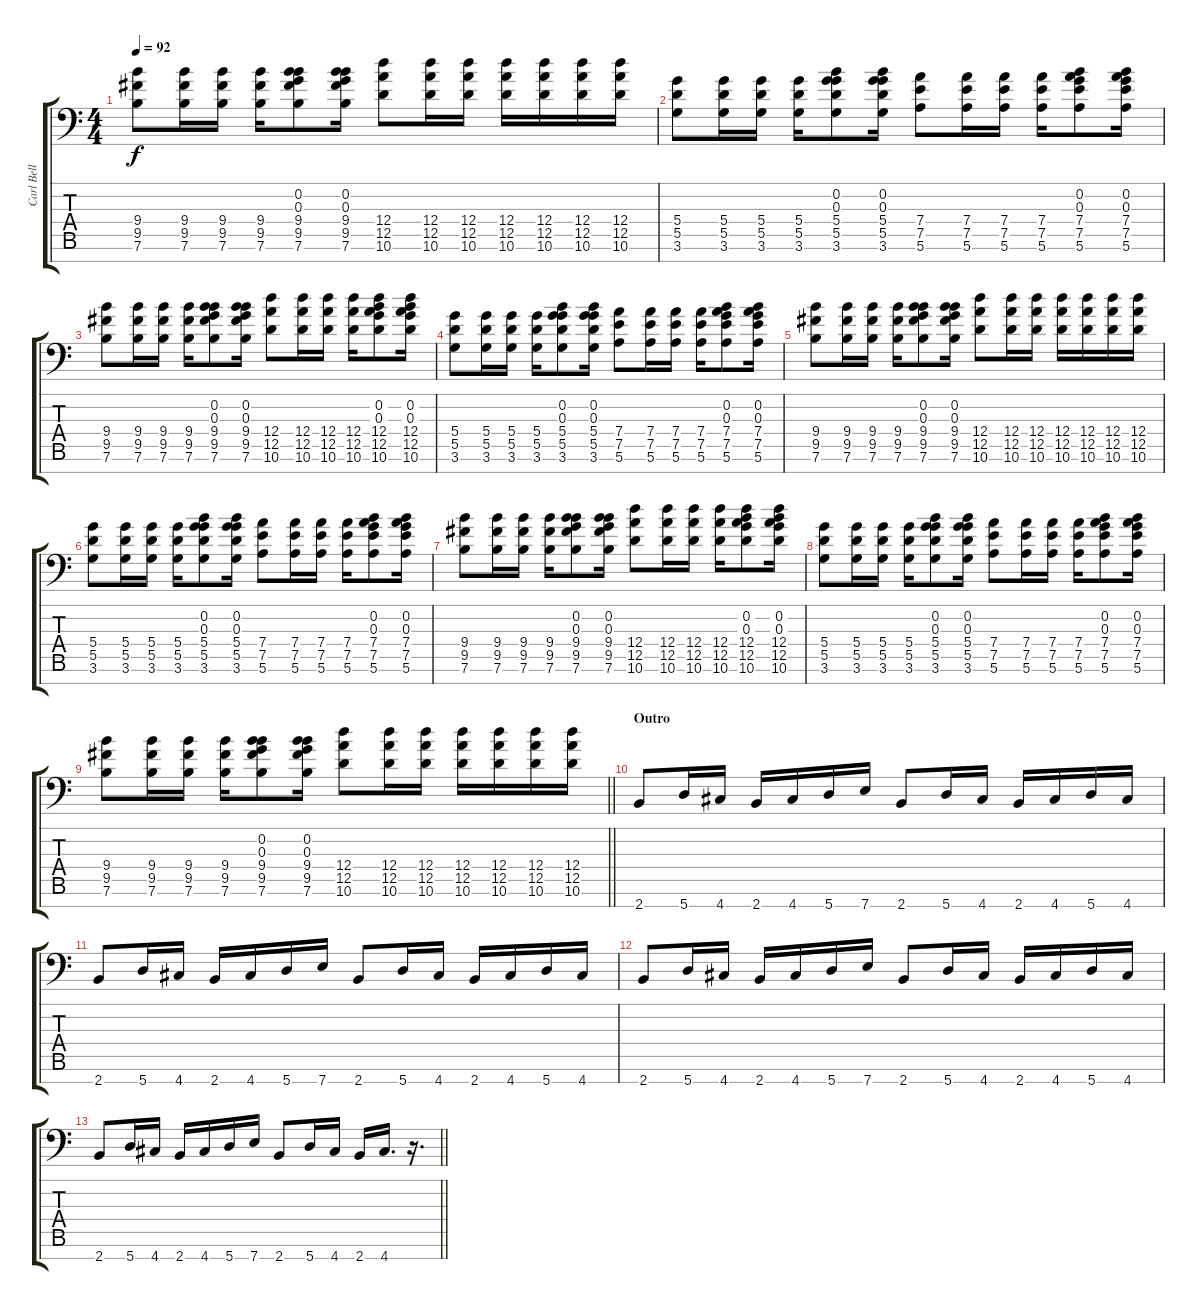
\track ("Carl Bell (Rhythm Guitar)" "Carl Bell ") {instrument distortionguitar}
\staff {score tabs}
\tuning (E4 B3 G3 D3 A2 E2 A1) {hide}
\ts (4 4)
\tempo 92
\clef f4
\ks c
(9.4 9.5 7.6).8{dy f} (9.4 9.5 7.6).16 (9.4 9.5 7.6).16 (9.4 9.5 7.6).16 (0.2 0.3 9.4 9.5 7.6).8 (0.2 0.3 9.4 9.5 7.6).16 (12.4 12.5 10.6).8 (12.4 12.5 10.6).16 (12.4 12.5 10.6).16 (12.4 12.5 10.6).16 (12.4 12.5 10.6).16 (12.4 12.5 10.6).16 (12.4 12.5 10.6).16 |
(5.4 5.5 3.6).8 (5.4 5.5 3.6).16 (5.4 5.5 3.6).16 (5.4 5.5 3.6).16 (0.2 0.3 5.4 5.5 3.6).8 (0.2 0.3 5.4 5.5 3.6).16 (7.4 7.5 5.6).8 (7.4 7.5 5.6).16 (7.4 7.5 5.6).16 (7.4 7.5 5.6).16 (0.2 0.3 7.4 7.5 5.6).8 (0.2 0.3 7.4 7.5 5.6).16 |
(9.4 9.5 7.6).8 (9.4 9.5 7.6).16 (9.4 9.5 7.6).16 (9.4 9.5 7.6).16 (0.2 0.3 9.4 9.5 7.6).8 (0.2 0.3 9.4 9.5 7.6).16 (12.4 12.5 10.6).8 (12.4 12.5 10.6).16 (12.4 12.5 10.6).16 (12.4 12.5 10.6).16 (0.2 0.3 12.4 12.5 10.6).8 (0.2 0.3 12.4 12.5 10.6).16 |
(5.4 5.5 3.6).8 (5.4 5.5 3.6).16 (5.4 5.5 3.6).16 (5.4 5.5 3.6).16 (0.2 0.3 5.4 5.5 3.6).8 (0.2 0.3 5.4 5.5 3.6).16 (7.4 7.5 5.6).8 (7.4 7.5 5.6).16 (7.4 7.5 5.6).16 (7.4 7.5 5.6).16 (0.2 0.3 7.4 7.5 5.6).8 (0.2 0.3 7.4 7.5 5.6).16 |
(9.4 9.5 7.6).8 (9.4 9.5 7.6).16 (9.4 9.5 7.6).16 (9.4 9.5 7.6).16 (0.2 0.3 9.4 9.5 7.6).8 (0.2 0.3 9.4 9.5 7.6).16 (12.4 12.5 10.6).8 (12.4 12.5 10.6).16 (12.4 12.5 10.6).16 (12.4 12.5 10.6).16 (12.4 12.5 10.6).16 (12.4 12.5 10.6).16 (12.4 12.5 10.6).16 |
(5.4 5.5 3.6).8 (5.4 5.5 3.6).16 (5.4 5.5 3.6).16 (5.4 5.5 3.6).16 (0.2 0.3 5.4 5.5 3.6).8 (0.2 0.3 5.4 5.5 3.6).16 (7.4 7.5 5.6).8 (7.4 7.5 5.6).16 (7.4 7.5 5.6).16 (7.4 7.5 5.6).16 (0.2 0.3 7.4 7.5 5.6).8 (0.2 0.3 7.4 7.5 5.6).16 |
(9.4 9.5 7.6).8 (9.4 9.5 7.6).16 (9.4 9.5 7.6).16 (9.4 9.5 7.6).16 (0.2 0.3 9.4 9.5 7.6).8 (0.2 0.3 9.4 9.5 7.6).16 (12.4 12.5 10.6).8 (12.4 12.5 10.6).16 (12.4 12.5 10.6).16 (12.4 12.5 10.6).16 (0.2 0.3 12.4 12.5 10.6).8 (0.2 0.3 12.4 12.5 10.6).16 |
(5.4 5.5 3.6).8 (5.4 5.5 3.6).16 (5.4 5.5 3.6).16 (5.4 5.5 3.6).16 (0.2 0.3 5.4 5.5 3.6).8 (0.2 0.3 5.4 5.5 3.6).16 (7.4 7.5 5.6).8 (7.4 7.5 5.6).16 (7.4 7.5 5.6).16 (7.4 7.5 5.6).16 (0.2 0.3 7.4 7.5 5.6).8 (0.2 0.3 7.4 7.5 5.6).16 |
\barLineRight lightlight
(9.4 9.5 7.6).8 (9.4 9.5 7.6).16 (9.4 9.5 7.6).16 (9.4 9.5 7.6).16 (0.2 0.3 9.4 9.5 7.6).8 (0.2 0.3 9.4 9.5 7.6).16 (12.4 12.5 10.6).8 (12.4 12.5 10.6).16 (12.4 12.5 10.6).16 (12.4 12.5 10.6).16 (12.4 12.5 10.6).16 (12.4 12.5 10.6).16 (12.4 12.5 10.6).16 |
\section ("" "Outro")
2.7.8{volume 14} 5.7.16 4.7.16 2.7.16 4.7.16 5.7.16 7.7.16 2.7.8 5.7.16 4.7.16 2.7.16 4.7.16 5.7.16 4.7.16 |
2.7.8 5.7.16 4.7.16 2.7.16 4.7.16 5.7.16 7.7.16 2.7.8 5.7.16 4.7.16 2.7.16 4.7.16 5.7.16 4.7.16 |
2.7.8 5.7.16 4.7.16 2.7.16 4.7.16 5.7.16 7.7.16 2.7.8 5.7.16 4.7.16 2.7.16 4.7.16 5.7.16 4.7.16 |
\barLineRight lightlight
2.7.8 5.7.16 4.7.16 2.7.16 4.7.16 5.7.16 7.7.16 2.7.8 5.7.16 4.7.16 2.7.16 4.7.16{d} r.16{d}
